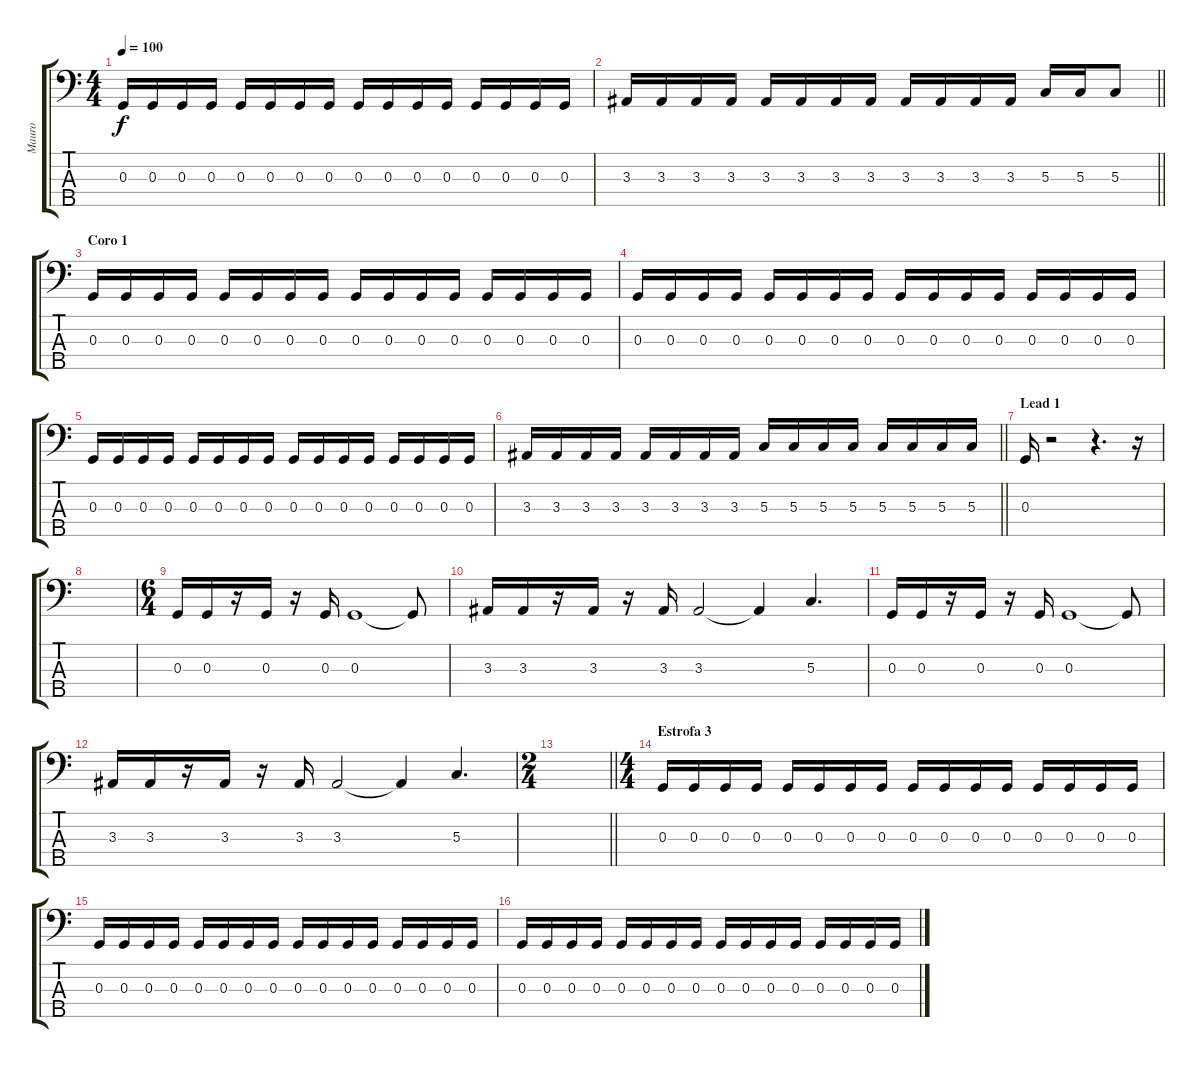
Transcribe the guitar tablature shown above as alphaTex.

\track ("Mauro" "Mauro") {instrument electricbasspick}
\staff {score tabs}
\tuning (F2 C2 G1 D1 A0) {hide}
\ts (4 4)
\tempo 100
\clef f4
\ks c
0.3.16{dy f} 0.3.16 0.3.16 0.3.16 0.3.16 0.3.16 0.3.16 0.3.16 0.3.16 0.3.16 0.3.16 0.3.16 0.3.16 0.3.16 0.3.16 0.3.16 |
\barLineRight lightlight
3.3.16 3.3.16 3.3.16 3.3.16 3.3.16 3.3.16 3.3.16 3.3.16 3.3.16 3.3.16 3.3.16 3.3.16 5.3.16 5.3.16 5.3.8 |
\section ("" "Coro 1")
0.3.16 0.3.16 0.3.16 0.3.16 0.3.16 0.3.16 0.3.16 0.3.16 0.3.16 0.3.16 0.3.16 0.3.16 0.3.16 0.3.16 0.3.16 0.3.16 |
0.3.16 0.3.16 0.3.16 0.3.16 0.3.16 0.3.16 0.3.16 0.3.16 0.3.16 0.3.16 0.3.16 0.3.16 0.3.16 0.3.16 0.3.16 0.3.16 |
0.3.16 0.3.16 0.3.16 0.3.16 0.3.16 0.3.16 0.3.16 0.3.16 0.3.16 0.3.16 0.3.16 0.3.16 0.3.16 0.3.16 0.3.16 0.3.16 |
\barLineRight lightlight
3.3.16 3.3.16 3.3.16 3.3.16 3.3.16 3.3.16 3.3.16 3.3.16 5.3.16 5.3.16 5.3.16 5.3.16 5.3.16 5.3.16 5.3.16 5.3.16 |
\section ("" "Lead 1")
0.3.16 r.2 r.4{d} r.16 |
|
\ts (6 4)
0.3.16 0.3.16 r.16 0.3.16 r.16 0.3.16 0.3.1 0.3{t}.8 |
3.3.16 3.3.16 r.16 3.3.16 r.16 3.3.16 3.3.2 3.3{t}.4 5.3.4{d} |
0.3.16 0.3.16 r.16 0.3.16 r.16 0.3.16 0.3.1 0.3{t}.8 |
3.3.16 3.3.16 r.16 3.3.16 r.16 3.3.16 3.3.2 3.3{t}.4 5.3.4{d} |
\ts (2 4)
\barLineRight lightlight
|
\ts (4 4)
\section ("" "Estrofa 3")
0.3.16 0.3.16 0.3.16 0.3.16 0.3.16 0.3.16 0.3.16 0.3.16 0.3.16 0.3.16 0.3.16 0.3.16 0.3.16 0.3.16 0.3.16 0.3.16 |
0.3.16 0.3.16 0.3.16 0.3.16 0.3.16 0.3.16 0.3.16 0.3.16 0.3.16 0.3.16 0.3.16 0.3.16 0.3.16 0.3.16 0.3.16 0.3.16 |
0.3.16 0.3.16 0.3.16 0.3.16 0.3.16 0.3.16 0.3.16 0.3.16 0.3.16 0.3.16 0.3.16 0.3.16 0.3.16 0.3.16 0.3.16 0.3.16
